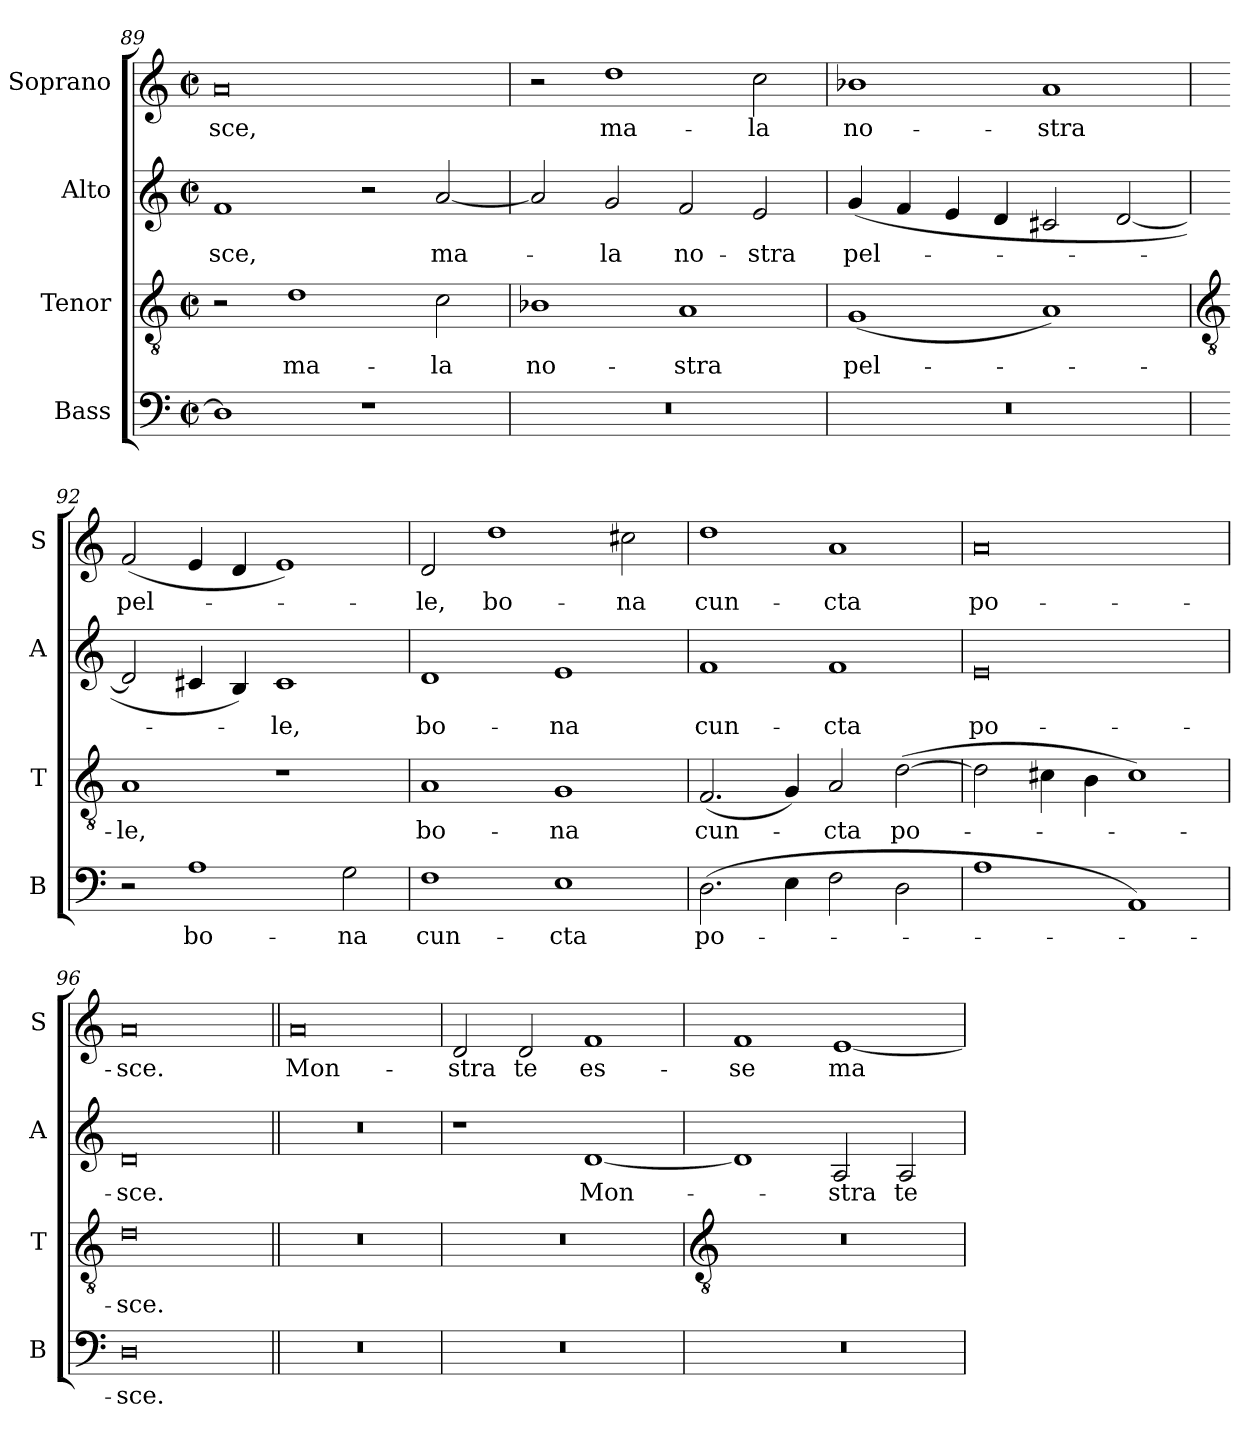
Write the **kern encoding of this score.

**kern	**text	**kern	**text	**kern	**text	**kern	**text
*part4	*part4	*part3	*part3	*part2	*part2	*part1	*part1
*staff4	*staff4	*staff3	*staff3	*staff2	*staff2	*staff1	*staff1
*I"Bass	*	*I"Tenor	*	*I"Alto	*	*I"Soprano	*
*I'B	*	*I'T	*	*I'A	*	*I'S	*
*clefF4	*	*clefGv2	*	*clefG2	*	*clefG2	*
*k[]	*	*k[]	*	*k[]	*	*k[]	*
*C:	*	*C:	*	*C:	*	*C:	*
*M4/2	*	*M4/2	*	*M4/2	*	*M4/2	*
*met(c|)	*	*met(c|)	*	*met(c|)	*	*met(c|)	*
=89	=89	=89	=89	=89	=89	=89	=89
!	!	!	!	!	!LO:LY:b	!	!LO:LY:b
1D]	.	2r	.	1f	sce,	0a	sce,
!	!	!	!LO:LY:b	!	!	!	!
.	.	1d	ma-	.	.	.	.
1r	.	.	.	2r	.	.	.
!	!	!	!LO:LY:b	!	!LO:LY:b	!	!
.	.	2c	-la	[2a	ma-	.	.
=90	=90	=90	=90	=90	=90	=90	=90
!	!	!	!LO:LY:b	!	!	!	!
0r	.	1B-X	no-	2a]	.	2r	.
!	!	!	!	!	!LO:LY:b	!	!LO:LY:b
.	.	.	.	2g	la	1dd	ma-
!	!	!	!LO:LY:b	!	!LO:LY:b	!	!
.	.	1A	-stra	2f	no-	.	.
!	!	!	!	!	!LO:LY:b	!	!LO:LY:b
.	.	.	.	2e	-stra	2cc	-la
=91	=91	=91	=91	=91	=91	=91	=91
!	!	!	!LO:LY:b	!	!LO:LY:b	!	!LO:LY:b
0r	.	(<1G	pel-	(<4g	pel-	1b-X	no-
.	.	.	.	4f	.	.	.
.	.	.	.	4e	.	.	.
.	.	.	.	4d	.	.	.
!	!	!	!	!	!	!	!LO:LY:b
.	.	1A)	.	2c#X	.	1a	-stra
.	.	.	.	[2d	.	.	.
!!LO:LB:g=z
=92	=92	=92	=92	=92	=92	=92	=92
*	*	*clefGv2	*	*	*	*	*
!	!	!	!LO:LY:b	!	!	!	!LO:LY:b
2r	.	1A	le,	2d]	.	(<2f	pel-
!	!LO:LY:b	!	!	!	!	!	!
1A	bo-	.	.	4c#X	.	4e	.
.	.	.	.	4B)	.	4d	.
!	!	!	!	!	!LO:LY:b	!	!
.	.	1r	.	1c#	le,	1e)	.
!	!LO:LY:b	!	!	!	!	!	!
2G	-na	.	.	.	.	.	.
=93	=93	=93	=93	=93	=93	=93	=93
!	!LO:LY:b	!	!LO:LY:b	!	!LO:LY:b	!	!LO:LY:b
1F	cun-	1A	bo-	1d	bo-	2d	le,
!	!	!	!	!	!	!	!LO:LY:b
.	.	.	.	.	.	1dd	bo-
!	!LO:LY:b	!	!LO:LY:b	!	!LO:LY:b	!	!
1E	-cta	1G	-na	1e	-na	.	.
!	!	!	!	!	!	!	!LO:LY:b
.	.	.	.	.	.	2cc#X	-na
=94	=94	=94	=94	=94	=94	=94	=94
!	!LO:LY:b	!	!LO:LY:b	!	!LO:LY:b	!	!LO:LY:b
(>2.D	po-	(<2.F	cun-	1f	cun-	1dd	cun-
4E	.	4G)	.	.	.	.	.
!	!	!	!LO:LY:b	!	!LO:LY:b	!	!LO:LY:b
2F	.	2A	cta	1f	-cta	1a	-cta
!	!	!	!LO:LY:b	!	!	!	!
2D	.	(>[2d	po-	.	.	.	.
=95	=95	=95	=95	=95	=95	=95	=95
!	!	!	!	!	!LO:LY:b	!	!LO:LY:b
1A	.	2d]	.	0e	po-	0a	po-
.	.	4c#X	.	.	.	.	.
.	.	4B	.	.	.	.	.
1AA)	.	1c#)	.	.	.	.	.
=96	=96	=96	=96	=96	=96	=96	=96
!	!LO:LY:b	!	!LO:LY:b	!	!LO:LY:b	!	!LO:LY:b
0D	sce.	0d	sce.	0d	-sce.	0a	-sce.
=97||	=97||	=97||	=97||	=97||	=97||	=97||	=97||
!	!	!	!	!	!	!	!LO:LY:b
0r	.	0r	.	0r	.	0a	Mon-
=98	=98	=98	=98	=98	=98	=98	=98
!	!	!	!	!	!	!	!LO:LY:b
0r	.	0r	.	1r	.	2d	-stra
!	!	!	!	!	!	!	!LO:LY:b
.	.	.	.	.	.	2d	te
!	!	!	!	!	!LO:LY:b	!	!LO:LY:b
.	.	.	.	[1d	Mon-	1f	es-
!!LO:LB:g=z
=99	=99	=99	=99	=99	=99	=99	=99
*	*	*clefGv2	*	*	*	*	*
!	!	!	!	!	!	!	!LO:LY:b
0r	.	0r	.	1d]	.	1f	-se
!	!	!	!	!	!LO:LY:b	!	!LO:LY:b
.	.	.	.	2A	stra	[1e	ma-
!	!	!	!	!	!LO:LY:b	!	!
.	.	.	.	2A	te	.	.
=	=	=	=	=	=	=	=
*-	*-	*-	*-	*-	*-	*-	*-
